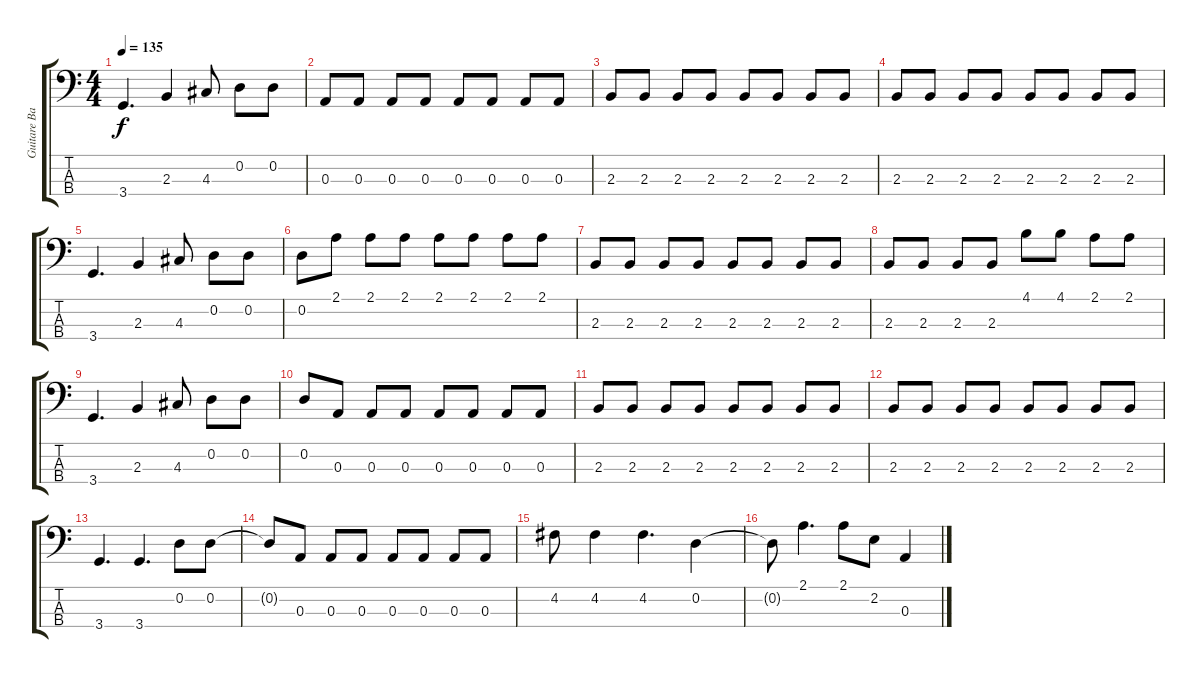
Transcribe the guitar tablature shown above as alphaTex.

\track ("Guitare Basse" "Guitare Ba") {instrument electricbasspick}
\staff {score tabs}
\tuning (G2 D2 A1 E1) {hide}
\ts (4 4)
\tempo 135
\clef f4
\ks c
3.4.4{d dy f} 2.3.4 4.3.8 0.2.8 0.2.8 |
0.3.8 0.3.8 0.3.8 0.3.8 0.3.8 0.3.8 0.3.8 0.3.8 |
2.3.8 2.3.8 2.3.8 2.3.8 2.3.8 2.3.8 2.3.8 2.3.8 |
2.3.8 2.3.8 2.3.8 2.3.8 2.3.8 2.3.8 2.3.8 2.3.8 |
3.4.4{d} 2.3.4 4.3.8 0.2.8 0.2.8 |
0.2.8 2.1.8 2.1.8 2.1.8 2.1.8 2.1.8 2.1.8 2.1.8 |
2.3.8 2.3.8 2.3.8 2.3.8 2.3.8 2.3.8 2.3.8 2.3.8 |
2.3.8 2.3.8 2.3.8 2.3.8 4.1.8 4.1.8 2.1.8 2.1.8 |
3.4.4{d} 2.3.4 4.3.8 0.2.8 0.2.8 |
0.2.8 0.3.8 0.3.8 0.3.8 0.3.8 0.3.8 0.3.8 0.3.8 |
2.3.8 2.3.8 2.3.8 2.3.8 2.3.8 2.3.8 2.3.8 2.3.8 |
2.3.8 2.3.8 2.3.8 2.3.8 2.3.8 2.3.8 2.3.8 2.3.8 |
3.4.4{d} 3.4.4{d} 0.2.8 0.2.8 |
0.2{t}.8 0.3.8 0.3.8 0.3.8 0.3.8 0.3.8 0.3.8 0.3.8 |
4.2.8 4.2.4 4.2.4{d} 0.2.4 |
0.2{t}.8 2.1.4{d} 2.1.8 2.2.8 0.3.4
